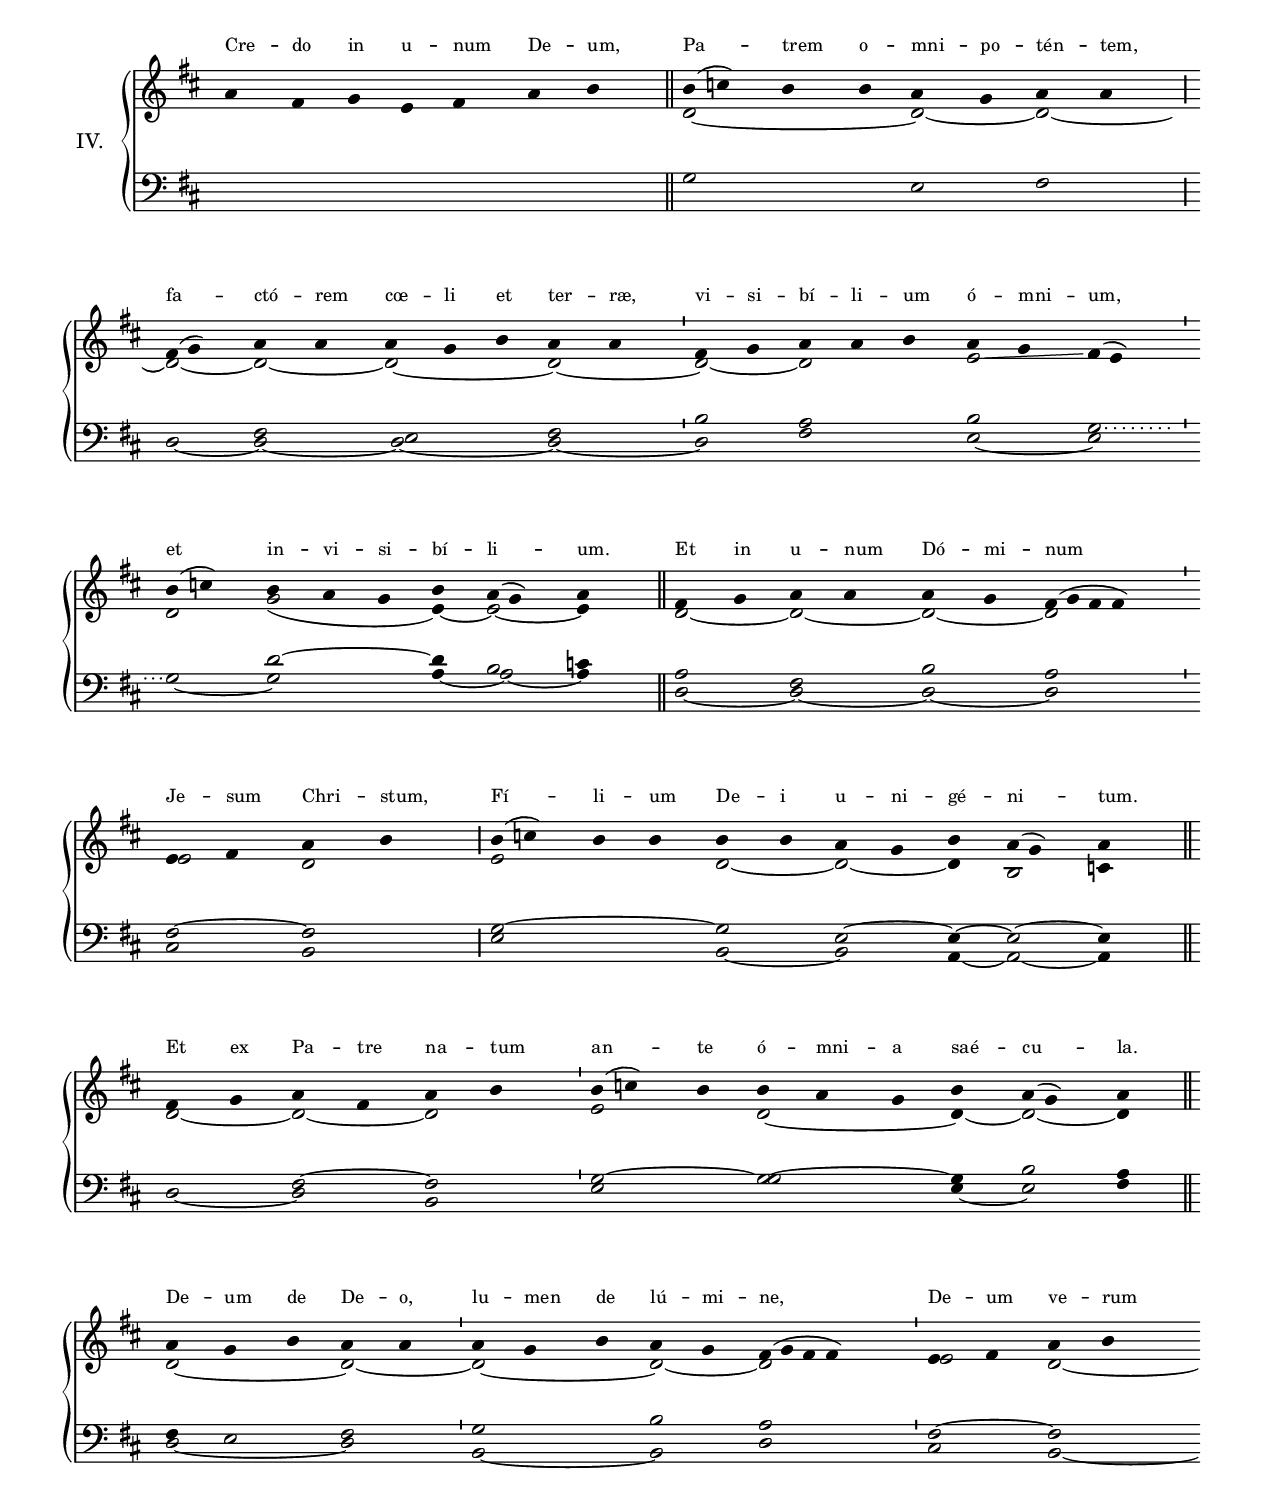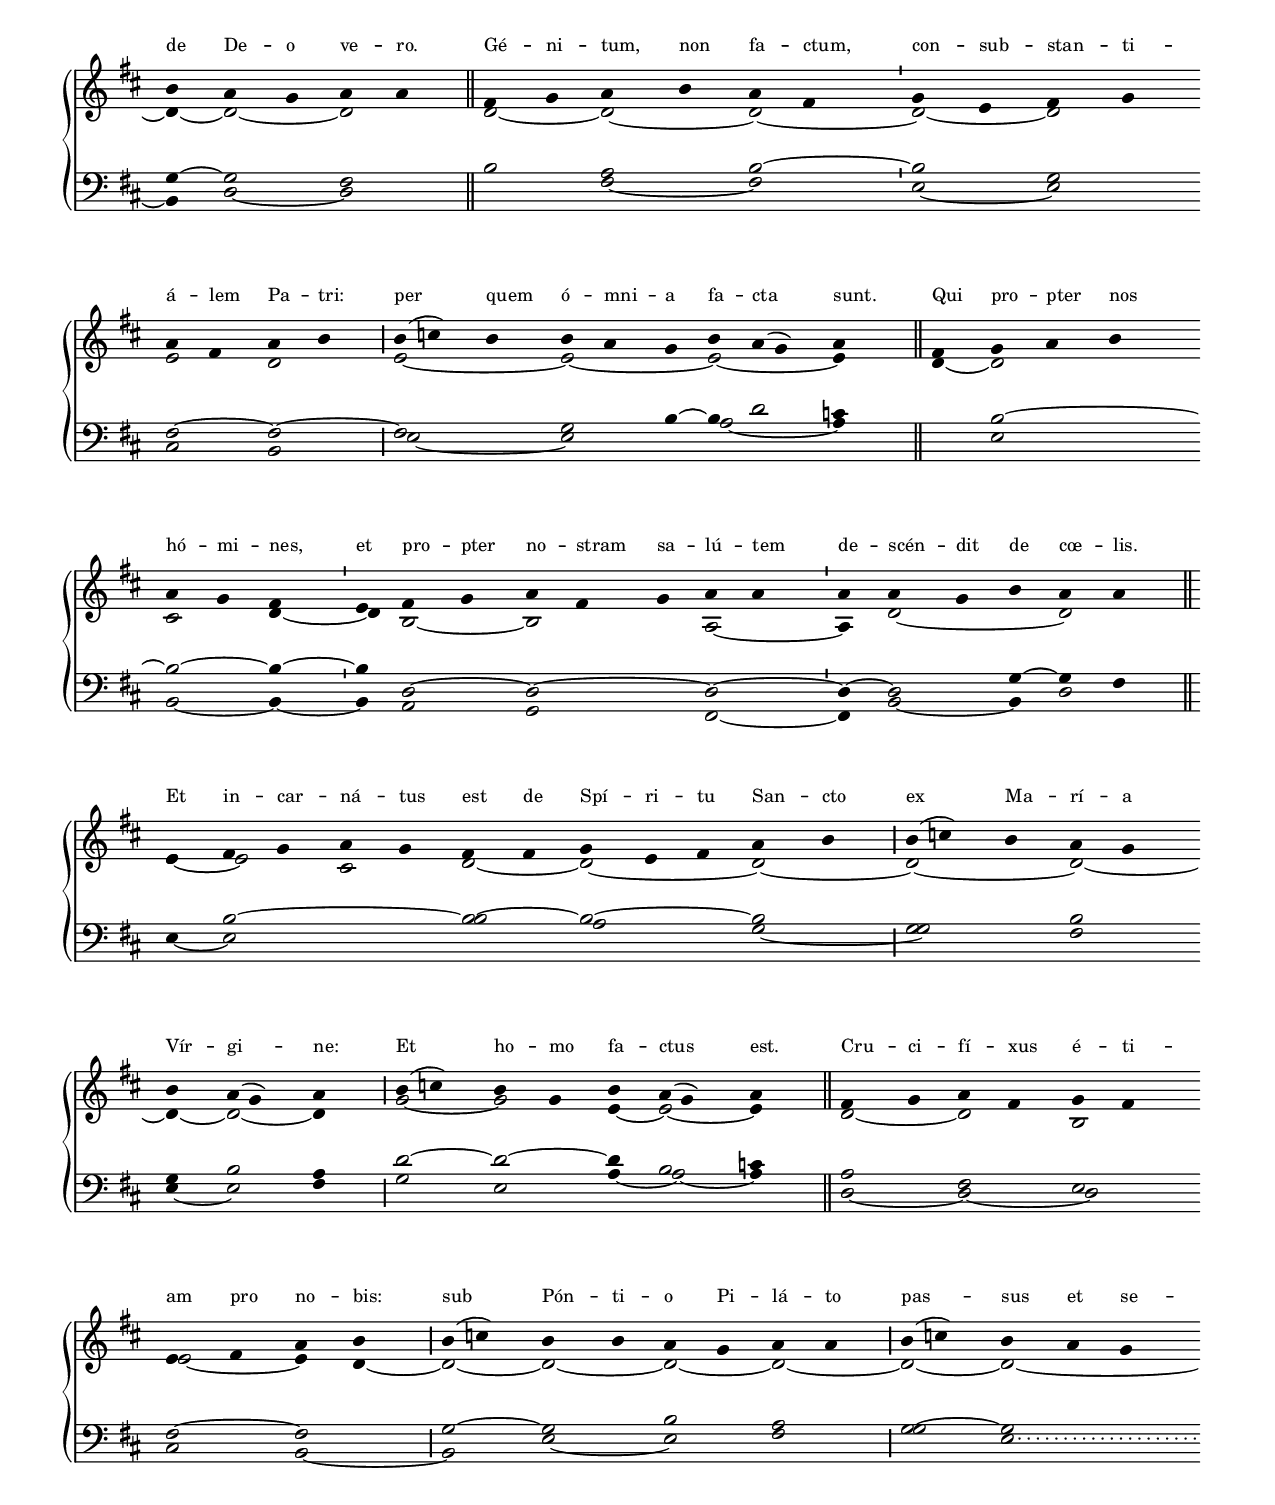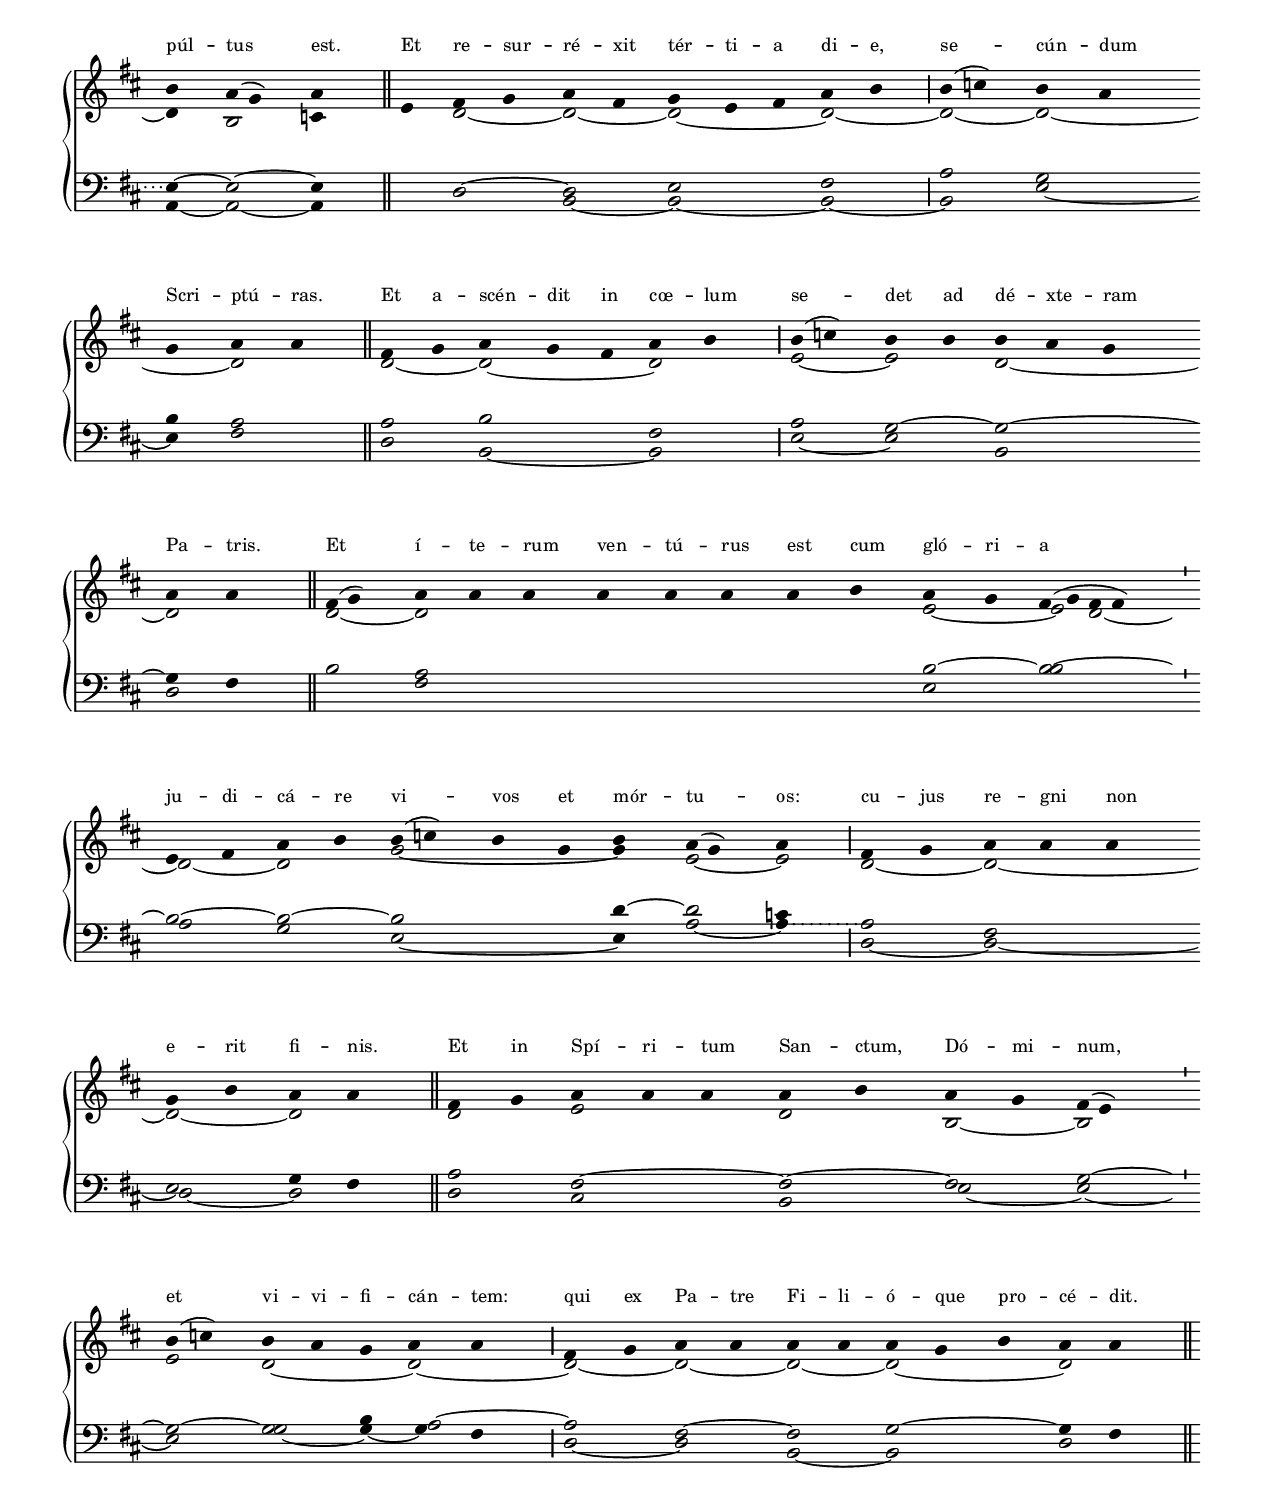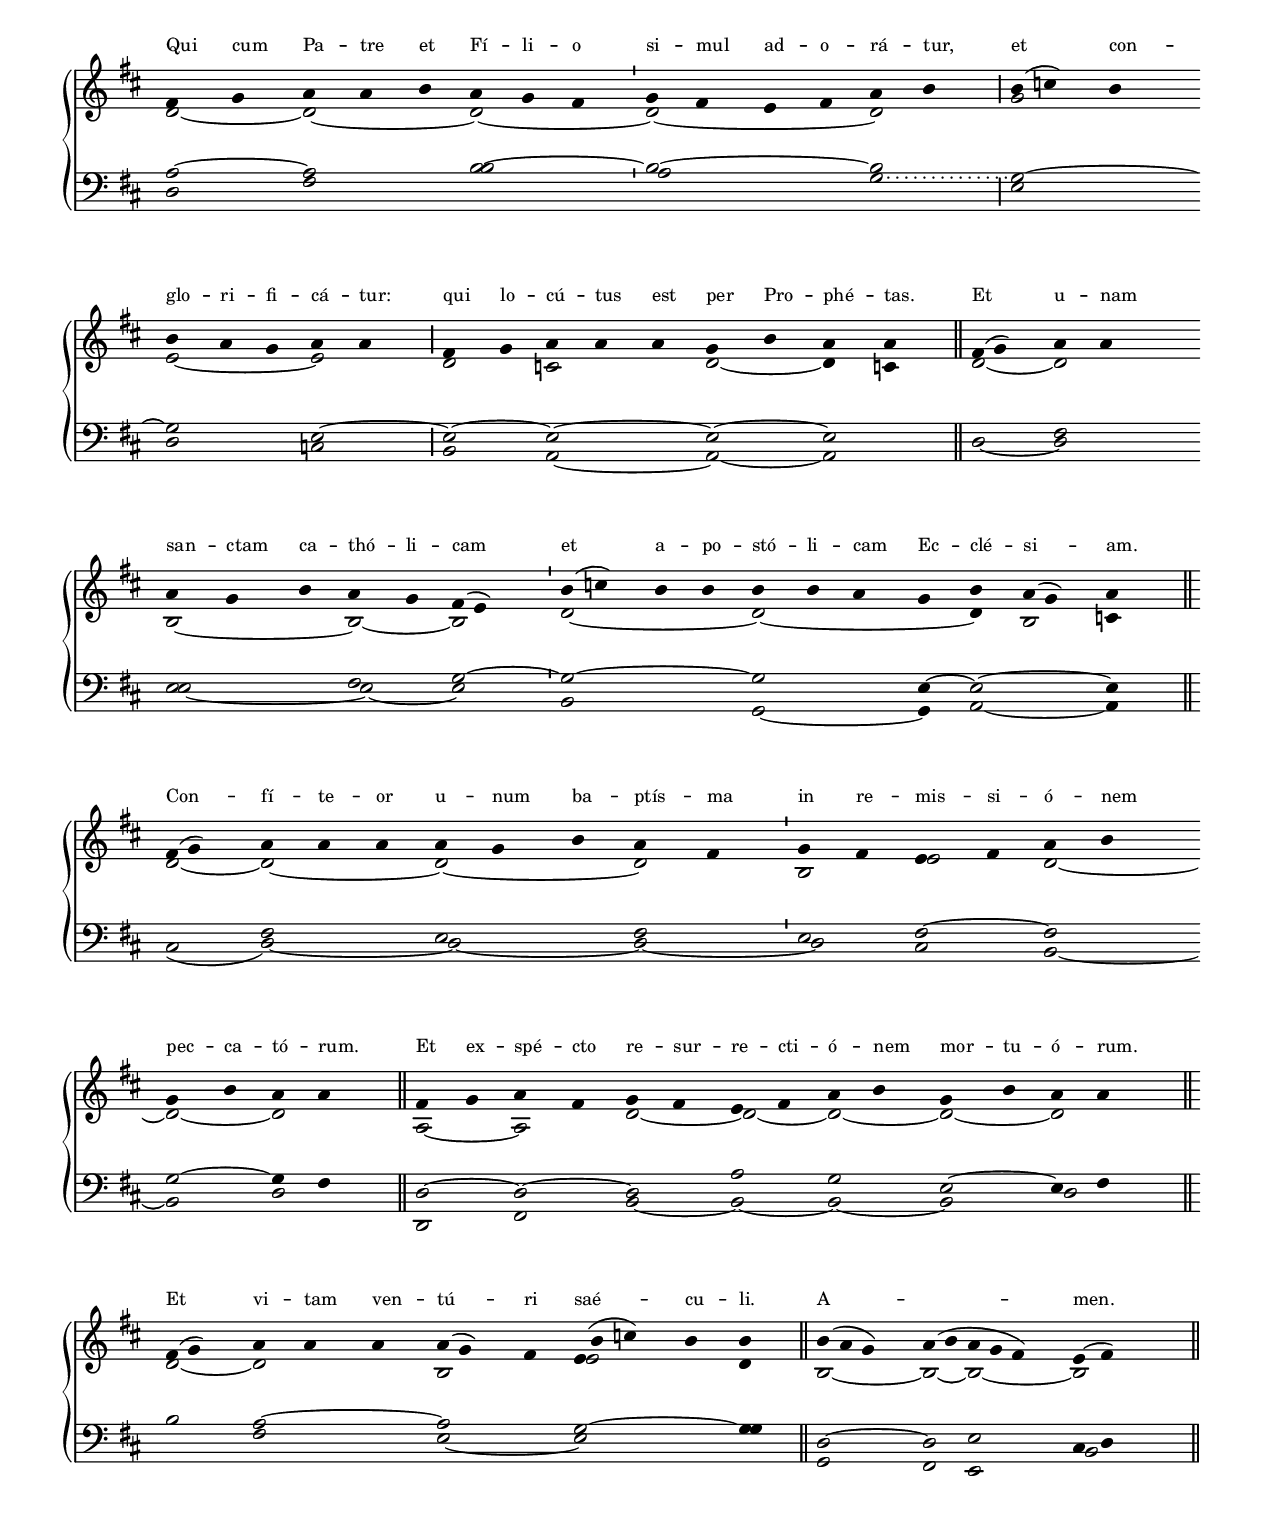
\version  "2.22.0"
\include "gregorian.ly"
\include "noh2.ily"

%Proofed 3/14

global = {
  \key d \major
  \cadenzaOn
}

chantText = \lyricmode {
  Cre -- do in u -- num De -- um, Pa -- trem o -- mni -- po -- tén -- tem,
  fa -- ctó -- rem cœ -- li et ter -- ræ, vi -- si -- bí -- li -- um ó -- mni -- um,
  et in -- vi -- si -- bí -- li -- um. Et in u -- num Dó -- mi -- num
  Je -- sum Chri -- stum, Fí -- li -- um De -- i u -- ni -- gé -- ni -- tum.
  Et ex Pa -- tre na -- tum an -- te ó -- mni -- a saé -- cu -- la.
  De -- um de De -- o, lu -- men de lú -- mi -- ne, De -- um ve -- rum de
  De -- o ve -- ro. Gé -- ni -- tum, non fa -- ctum, con -- sub -- stan -- ti -- á -- lem Pa -- tri:
  per quem ó -- mni -- a fa -- cta sunt. Qui pro -- pter nos hó -- mi -- nes,
  et pro -- pter no -- stram sa -- lú -- tem de -- scén -- dit de cœ -- lis.
  Et in -- car -- ná -- tus est de Spí -- ri -- tu San -- cto ex Ma -- rí -- a
  Vír -- gi -- ne: Et ho -- mo fa -- ctus est. Cru -- ci -- fí -- xus é -- ti -- am pro
  no -- bis: sub Pón -- ti -- o Pi -- lá -- to pas -- sus et se -- púl -- tus est.
  Et re -- sur -- ré -- xit tér -- ti -- a di -- e, se -- cún -- dum Scri -- ptú -- ras.
  Et a -- scén -- dit in cœ -- lum se -- det ad dé -- xte -- ram Pa -- tris.
  Et í -- te -- rum ven -- tú -- rus est cum gló -- ri -- a ju -- di -- cá -- re
  vi -- vos et mór -- tu -- os: cu -- jus re -- gni non e -- rit fi -- nis.
  Et in Spí -- ri -- tum San -- ctum, Dó -- mi -- num, et vi -- vi -- fi -- cán -- tem:
  qui ex Pa -- tre Fi -- li -- ó -- que pro -- cé -- dit. Qui cum Pa -- tre et
  Fí -- li -- o si -- mul ad -- o -- rá -- tur, et con -- glo -- ri -- fi -- cá -- tur:
  qui lo -- cú -- tus est per Pro -- phé -- tas. Et u -- nam san -- ctam
  ca -- thó -- li -- cam et a -- po -- stó -- li -- cam Ec -- clé -- si -- am.
  Con -- fí -- te -- or u -- num ba -- ptís -- ma in re -- mis -- si -- ó -- nem pec -- ca --
  tó -- rum. Et ex -- spé -- cto re -- sur -- re -- cti -- ó -- nem mor -- tu -- ó -- rum.
  Et vi -- tam ven -- tú -- ri saé -- cu -- li. A -- _ men.
}

chantMusic = \relative c' {
  %Measure 1
  a'4 fis g e fis a b \finalis

  %2
  b16( c16*3) b4 b a g a a \divisioMaior \forceBreak
  fis16( g16*3) a4 a a g b a a \divisioMinima
  fis g a a b a g fis16( e16*3) \divisioMinima \forceBreak
  b'16( c16*3) b4 a g b a16( g16*3) a4 \finalis

  %3
  fis4 g a a a g fis16( g fis fis) \divisioMinima \forceBreak
  e4 fis a b \divisioMaior
  b16( c16*3) b4 b b b a g b a16( g16*3) a4 \finalis \forceBreak

  %4
  fis4 g a fis a b \divisioMinima
  b16( c16*3) b4 b a g b a16( g16*3) a4 \finalis \forceBreak

  %5
  a4 g b a a \divisioMinima
  a g b a g fis16( g fis fis) \divisioMinima
  e4 fis a b \forceBreak
  b a g a a \finalis

  %6
  fis4 g a b a fis \divisioMinima
  g e fis g \forceBreak
  a fis a b \divisioMaior
  b16( c16*3) b4 b a g b a16( g16*3) a4 \finalis

  %7
  fis4 g a b \forceBreak
  a g fis \divisioMinima
  e fis g a fis g a a \divisioMinima
  a a g b a a \finalis \forceBreak

  %8
  e4 fis g a g fis fis g e fis a b \divisioMaior
  b16( c16*3) b4 a g \forceBreak
  b a16( g16*3) a4 \divisioMaior
  b16( c16*3) b4 g b a16( g16*3) a4 \finalis

  %9
  fis4 g a fis g fis \forceBreak
  e fis a b \divisioMaior
  b16( c16*3) b4 b a g a a \divisioMaior
  b16( c16*3) b4 a g \forceBreak
  b a16( g16*3) a4 \finalis

  %10
  e4 fis g a fis g e fis a b \divisioMaior
  b16( c16*3) b4 a \forceBreak
  g a a \finalis

  %11
  fis4 g a g fis a b \divisioMaior
  b16( c16*3) b4 b b a g \forceBreak
  a a \finalis

  %12
  fis16( g16*3) a4 a a a a a a b a g fis16( g fis fis) \divisioMinima \forceBreak
  e4 fis a b b16( c16*3) b4 g b a16( g16*3) a4 \divisioMaior
  fis g a a a \forceBreak
  g b a a \finalis

  %13
  fis4 g a a a a b a g fis16( e16*3) \divisioMinima \forceBreak
  b'16( c16*3) b4 a g a a \divisioMaior
  fis g a a a a a g b a a \finalis \forceBreak

  %14
  fis4 g a a b a g fis \divisioMinima
  g fis e fis a b \divisioMaior
  b16( c16*3) b4 \forceBreak
  b a g a a \divisioMaior
  fis g a a a g b a a \finalis

  %15
  fis16( g16*3) a4 a \forceBreak
  a g b a g fis16( e16*3) \divisioMinima
  b'16( c16*3) b4 b b b a g b a16( g16*3) a4 \finalis \forceBreak

  %16
  fis16( g16*3) a4 a a a g b a fis \divisioMinima
  g fis e fis a b \forceBreak
  g b a a \finalis

  %17
  fis g a fis g fis e fis a b g b a a \finalis \forceBreak

  %18
  fis16( g16*3) a4 a a a16( g16*3) fis4 e16( b' c4) b b \finalis

  %19
  b16( a g4) a16( b a g fis4) e( fis) \finalis
}

altoMusic = \relative c' {
  %1
  s2*3 s4

  %2
  d2*3/2~ d2~ d~
  d2*1/2~ d2~ d2*3/2~ d2~
  d~ d2*3/2 e2 -\tweak Glissando.Y-offset #-0.8 \glissando fis4
  d2*1/2 g2*3/2( e4)~ e2*1/2~ e4

  %3
  d2~ d~ d~ d2*1/2
  e2 d
  e2*3/2 d2~ d~ d4 b2*1/2 c4

  %4
  d2~ d~ d
  e d2*3/2~ d4~ d2*1/2~ d4

  %5
  d2*3/2~ d2~ d2*3/2~ d2~ d2*1/2
  e2 d2~ d4~ d2~ d

  %6
  d2~ d~ d~ d~ d e d
  e~ e2*3/2~ e2~ e4

  %7
  d4~ d2*3/2 cis2 d4~
  d b2~ b2*3/2 a2~
  a4 d2*3/2~ d2

  %8
  e4~ e2 cis d~ d2*3/2~ d2~
  d~ d~ d4~ d2*1/2~ d4
  g2*1/2~ g2 e4~ e2*1/2~ e4

  %9
  d2~ d b e~ e4 d~
  d2*1/2~ d2~ d~ d~
  d2*1/2~ d2*3/2~ d4 b2*1/2 c4

  %10
  s4 d2~ d~ d2*3/2~ d2~
  d2*1/2~ d2~ \set tieWaitForNote = ##t
  s4 d2       \set tieWaitForNote = ##f

  %11
  d2~ d2*3/2~ d2
  e2*1/2~ e2 d2*3/2~ d2

  %12
  d2*1/2~ d2*4 e2~ e2*1/4 d~
  d2~ d g2*3/2~ g4 e2*1/2~ e
  d2~ d2*3/2~ d2~ d

  %13
  d2 e2*3/2 d2 b2~ b2*1/2
  e2*1/2 d2*3/2~ d2~
  d~ d~ d~ d2*3/2~ d2

  %14
  d2~ d2*3/2~ d~
  d2*2~ d2
  g e2*3/2~ e2
  d2 c2*3/2 d2~ d4 c

  %15
  d2*1/2~ d2 b2*3/2~ b2~ b2*1/2
  d2*3/2~ d2*2~ d4 b2*1/2 c4

  %16
  d2*1/2~ d2*3/2~ d~ d2
  b e d~ d~ d

  %17
  a2~ a d~ d~ d~ d~ d

  %18
  d2*1/2~ d2*3/2 b2 e2*5/4 d4

  %19
  b2*3/4~ b2*1/4~ b2*3/4~ b2
}

tenorMusic = \relative c' {
  %1
  s2*3 s4 \finalis

  %2
  g2*3/2 e2 fis \divisioMaior
  s4 fis2 \shiftRightB e 2*3/2 fis2 \divisioMinima
  b a2*3/2 b2 g2*1/2 \divisioMinima
  s4 d'2*3/2~ d4 b2*1/2 c4 \finalis

  %3
  a2 fis b a2*1/2 \divisioMinima
  fis2~ fis \divisioMaior
  g2*3/2~ g2 e~ e4~ e2*1/2~ e4 \finalis

  %4
  s2 fis~ fis \divisioMinima
  g~ g2*3/2~ g4 b2*1/2 a4 \finalis

  %5
  fis4 e2 fis \divisioMinima
  g2*3/2 b2 a2*1/2 \divisioMinima
  fis2~ fis g4~ g2 fis \finalis

  %6
  b2 a b~ \divisioMinima
  b g fis~ fis~ \divisioMaior
  fis g b4~ b d2*1/2 c4 \finalis

  %7
  s4 b2*3/2~ b2~ b4~ \divisioMinima
  b d,2~ d2*3/2~ d2~ \divisioMinima
  d4~ d2 g4~g fis \finalis

  %8
  s4 b2*2~ b2~ b2*3/2~ b2 \divisioMaior
  g2 b g4 b2*1/2 a4 \divisioMaior
  d2*1/2~ d2~ d4 b2*1/2 c4 \finalis

  %9
  a2 fis e fis~ fis \divisioMaior
  g2*1/2~ g2 b a \divisioMaior
  g2*1/2~ g2*3/2 e4~ e2*1/2~ e4 \finalis

  %10
  s4
  d2~ d e2*3/2 fis2 \divisioMaior
  a2*1/2 g2 b4 a2 \finalis

  %11
  a2 b2*3/2 fis2 \divisioMaior
  a2*1/2 g2~ g2*3/2~ g4 fis \finalis

  %12
  b2*1/2 a2*4 b2~ b2*1/2~ \divisioMinima
  b2~ b~ b2*3/2 d4~ d2*1/2 c4 \divisioMaior
  a2 fis2*3/2 e2 g4 fis \finalis

  %13
  a2 fis2*3/2~ fis2~ fis g2*1/2~ \divisioMinima
  g~ g2 b4 \shiftRightB a2~ \divisioMaior
  a fis~ fis g2*3/2~ g4 fis \finalis

  %14
  a2~ a2*3/2 b~ \divisioMinima
  b2*2~ b2 \divisioMaior
  g2~ g2*3/2 e2~ \divisioMaior
  e~ e2*3/2~ e2~ e \finalis

  %15
  s4 fis2 e2*3/2 fis2 g2*1/2~ \divisioMinima
  g2*3/2~ g e4~ e2~ e4 \finalis

  %16
  s4 fis2*3/2 e fis2 \divisioMinima
  e fis~fis g~ g4 fis \finalis

  %17
  d2~ d~ d a' g e~ e4 fis \finalis

  %18
  b2*1/2 a2*3/2~ a2 g2*5/4~ g4 \finalis

  %19
  d2*3/4~ d2*1/4 e2*3/4 cis4 d \finalis
}

bassMusic = \relative c {
  %1
  s2*3 s4

  %2
  s4 s2*3
  d2*1/2~ d2~ d2*3/2~ d2~
  d fis2*3/2 e2~ e2*1/2
  g2*1/2~ g2*3/2 a4~ a2*1/2~ a4

  %3
  d,2~ d~ d~ d2*1/2
  cis2 b
  e2*3/2 b2~ b a4~ a2*1/2~ a4

  %4
  d2~ d b
  e \shiftRight g2*3/2 e4~ e2*1/2 fis4

  %5
  d2*3/2~ d2
  b2*3/2~ b2 d2*1/2
  cis2 b~ b4 d2~ d

  %6
  s2 fis~ fis
  e~ e cis b
  e~ e2*3/2 a2~ a4

  %7
  s4 e2*3/2 b2~ b4~
  b a2 g2*3/2 fis2~
  fis4 b2~ b4 d2

  %8
  e4~ e2*2 \shiftRight b'2 a2*3/2 g2~
  \shiftRight g fis e4~ e2*1/2 fis4
  g2*1/2 e2 a4~ a2*1/2~ a4

  %9
  d,2~ d~ d cis b~
  b2*1/2 e2~ e fis
  \shiftRight g2*1/2 e2*3/2 a,4~ a2*1/2~ a4

  %10
  s4 s2 b~ b2*3/2~ b2~
  b2*1/2 e2~ e4 fis2

  %11
  d2 b2*3/2~ b2
  e2*1/2~ e2 b2*3/2 d2

  %12
  s4 fis2*4 e2 \shiftRight b'2*1/2
  a2 g e2*3/2~ e4 a2*1/2~ a4
  d,2~ d2*3/2~ d2~ d

  %13
  d2 cis2*3/2 b2 e~ e2*1/2~
  e \shiftRight g2~ g4~ g fis
  d2~ d b~ b2*3/2 d2

  %14
  d2 fis2*3/2 \shiftRight b
  a2*2 g2
  e d2*3/2 c2
  b a2*3/2~ a2~ a

  %15
  d2*1/2~ d2 \shiftRight e2*3/2~ e2~ e2*1/2
  b2*3/2 g~ g4 a2~ a4

  %16
  cis2*1/2( d2*3/2)~ d~ d2~
  d cis b~ b d

  %17
  d,2 fis b~ b~ b~ b d

  %18
  s4 fis2*3/2 e2~ e2*5/4 \shiftRight g4

  %19
  g,2*3/4 fis2*1/4 e2*3/4 b'2
}

voiceLines = \relative c' {
  \voiceLineStyle

  %2
  s2*14 s4
  \allowVoiceLineBreak
  \voiceLine "down" "down" g2*1/2 g

  %9
  s2*73 s4
  \allowVoiceLineBreak
  \voiceLine "down" "down" e2*3/2 e4

  %12
  s2*27
  \offsetVoiceLineY
  \voiceLine "down" "down" a4 a2

  %14
  s2*23
  \voiceLine "down" "down" g2 g4
}

\score {
  <<
  \new Lyrics
  \new GrandStaff <<
    \set GrandStaff.instrumentName = "IV."

    \new Staff = up <<
      \new Voice = "chant" {
        \voiceOne \global \chantMusic
      }
      \new Voice {
        \voiceTwo \global \altoMusic
      }
    >>

    \new Staff = down <<
      \clef bass
      \new Voice {
        \voiceOne \global \tenorMusic
      }
      \new Voice {
        \voiceTwo \global \bassMusic
      }
      \new Voice {
        \voiceThree \global \voiceLines
      }
    >>

    >>
    \context Lyrics {
      \lyricsto chant \chantText
    }
  >>
}
